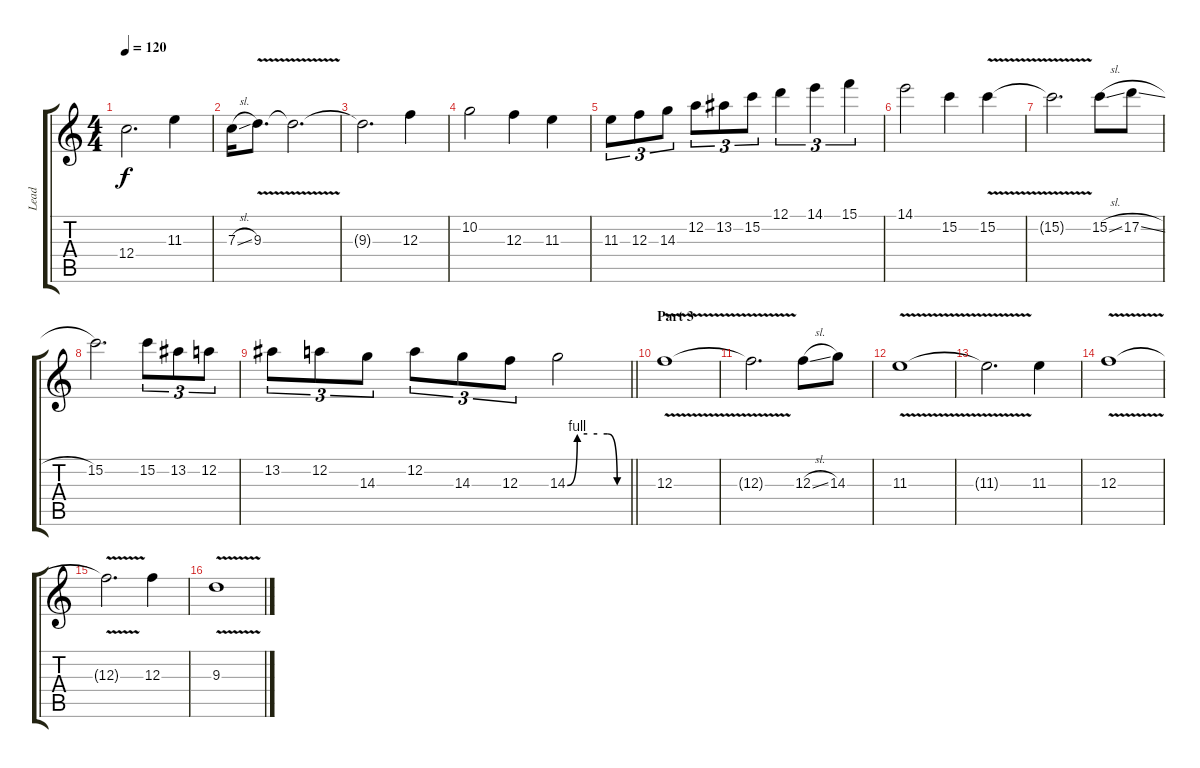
\track ("Lead" "Lead") {instrument distortionguitar}
\staff {score tabs}
\tuning (D4 A3 F3 C3 G2 D2) {hide}
\ts (4 4)
\tempo 120
\clef g2
\ks c
12.4{t}.2{d dy f} 11.3.4 |
7.3{sl}.16 9.3{v}.8{d} 9.3{t}.2{d} |
9.3{t}.2{d} 12.3.4 |
10.2.2 12.3.4 11.3.4 |
11.3.8{tu (3 2)} 12.3.8{tu (3 2)} 14.3.8{tu (3 2)} 12.2.8{tu (3 2)} 13.2.8{tu (3 2)} 15.2.8{tu (3 2)} 12.1.4{tu (3 2)} 14.1.4{tu (3 2)} 15.1.4{tu (3 2)} |
14.1.2 15.2.4 15.2{v}.4 |
15.2{t}.2{d} 15.2{sl}.8 17.2{sl}.8 |
15.2.2{d} 15.2.8{tu (3 2)} 13.2.8{tu (3 2)} 12.2.8{tu (3 2)} |
\barLineRight lightlight
13.2.8{tu (3 2)} 12.2.8{tu (3 2)} 14.3.8{tu (3 2)} 12.2.8{tu (3 2)} 14.3.8{tu (3 2)} 12.3.8{tu (3 2)} 14.3{be (custom 0 0 10 4 20 4 30 4 40 4 50 0 60 0)}.2 |
\section ("" "Part 3")
12.3{v}.1 |
12.3{t}.2{d} 12.3{sl}.8 14.3.8 |
11.3{v}.1 |
11.3{t}.2{d} 11.3.4 |
12.3{v}.1 |
12.3{t}.2{d} 12.3.4 |
9.3{v}.1{volume 8}
